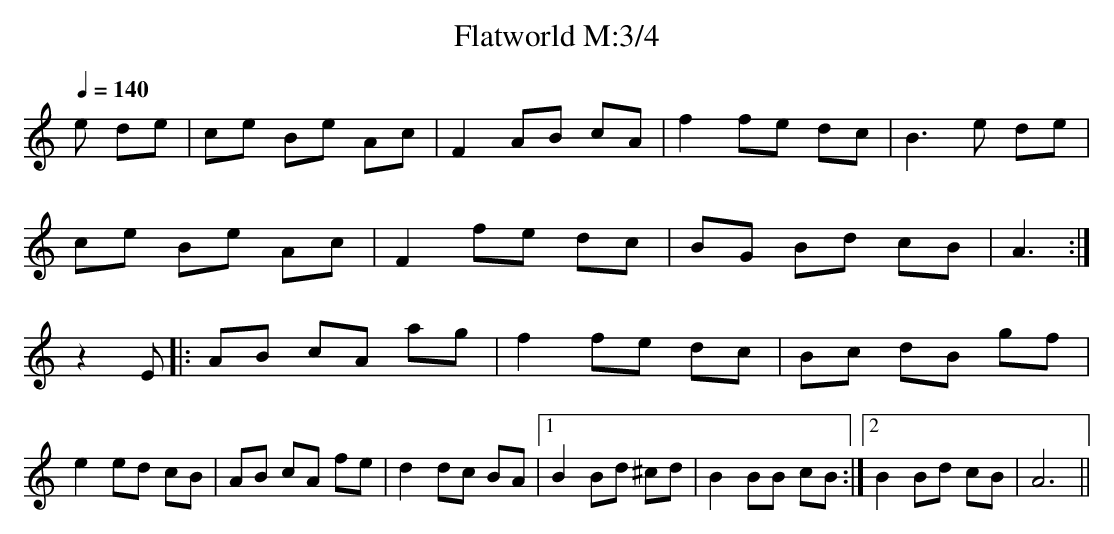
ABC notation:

X:1
T:Flatworld M:3/4
L:1/8
Q:1/4=140
K:C
e de|ce Be Ac|F2AB cA|f2 fe dc|B3 e de|\
ce Be Ac|F2 fe dc|BG Bd cB|A3:|\
z2E|:AB cA ag|f2 fe dc|Bc dB gf|e2 ed cB|AB cA fe|\
d2 dc BA|1 B2 Bd ^cd|B2 BB cB:|2 B2 Bd cB|A6||**
